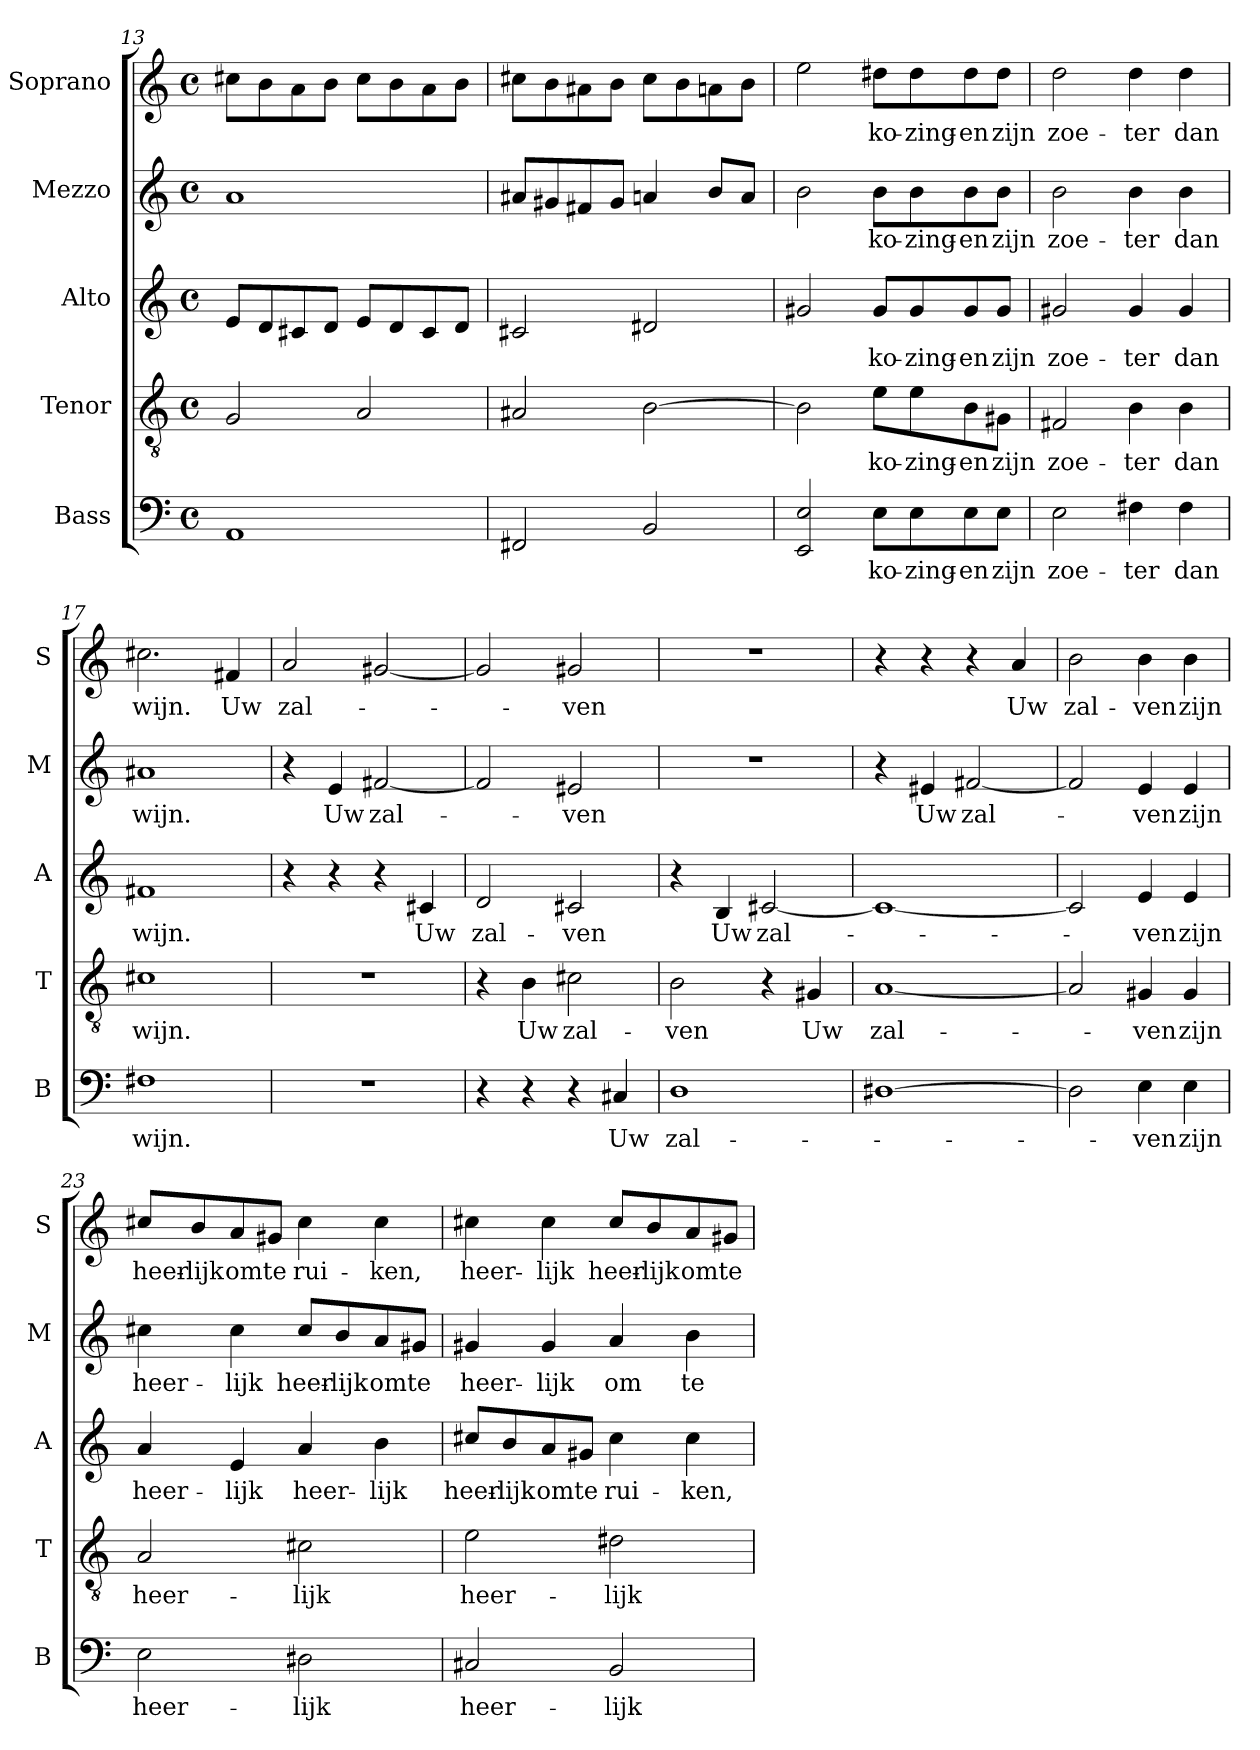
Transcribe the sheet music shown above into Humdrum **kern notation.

**kern	**text	**kern	**text	**kern	**text	**kern	**text	**kern	**text
*part5	*part5	*part4	*part4	*part3	*part3	*part2	*part2	*part1	*part1
*staff5	*staff5	*staff4	*staff4	*staff3	*staff3	*staff2	*staff2	*staff1	*staff1
*I"Bass	*	*I"Tenor	*	*I"Alto	*	*I"Mezzo	*	*I"Soprano	*
*I'B	*	*I'T	*	*I'A	*	*I'M	*	*I'S	*
*clefF4	*	*clefGv2	*	*clefG2	*	*clefG2	*	*clefG2	*
*k[]	*	*k[]	*	*k[]	*	*k[]	*	*k[]	*
*C:	*	*C:	*	*C:	*	*C:	*	*C:	*
*M4/4	*	*M4/4	*	*M4/4	*	*M4/4	*	*M4/4	*
*met(c)	*	*met(c)	*	*met(c)	*	*met(c)	*	*met(c)	*
=13	=13	=13	=13	=13	=13	=13	=13	=13	=13
1AA!	.	2G!/	.	8e!/L	.	1a!	.	8cc#X!\L	.
.	.	.	.	8d!/	.	.	.	8b!\	.
.	.	.	.	8c#X!/	.	.	.	8a!\	.
.	.	.	.	8d!/J	.	.	.	8b!\J	.
.	.	2A!/	.	8e!/L	.	.	.	8cc#!\L	.
.	.	.	.	8d!/	.	.	.	8b!\	.
.	.	.	.	8c#!/	.	.	.	8a!\	.
.	.	.	.	8d!/J	.	.	.	8b!\J	.
=14	=14	=14	=14	=14	=14	=14	=14	=14	=14
2FF#X!/	.	2A#X!/	.	2c#X!/	.	8a#X!/L	.	8cc#X!\L	.
.	.	.	.	.	.	8g#X!/	.	8b!\	.
.	.	.	.	.	.	8f#X!/	.	8a#X!\	.
.	.	.	.	.	.	8g#!/J	.	8b!\J	.
2BB!/	.	[2B!\	.	2d#X!/	.	4an!/	.	8cc#!\L	.
.	.	.	.	.	.	.	.	8b!\	.
.	.	.	.	.	.	8b!/L	.	8an!\	.
.	.	.	.	.	.	8a!/J	.	8b!\J	.
!!LO:LB:g=z
=15	=15	=15	=15	=15	=15	=15	=15	=15	=15
2EE!/ 2E!/	.	2B!\]	.	2g#X!/	.	2b!\	.	2ee!\	.
8E!\L	-ko-	8e!\L	-ko-	8g#!/L	-ko-	8b!\L	-ko-	8dd#X!\L	-ko-
8E!\	-zing-	8e!\	-zing-	8g#!/	-zing-	8b!\	-zing-	8dd#!\	-zing-
8E!\	-en	8B!\	-en	8g#!/	-en	8b!\	-en	8dd#!\	-en
8E!\J	zijn	8G#X!\J	zijn	8g#!/J	zijn	8b!\J	zijn	8dd#!\J	zijn
=16	=16	=16	=16	=16	=16	=16	=16	=16	=16
2E!\	zoe-	2F#X!/	zoe-	2g#X!/	zoe-	2b!\	zoe-	2dd!\	zoe-
4F#X!\	-ter	4B!\	-ter	4g#!/	-ter	4b!\	-ter	4dd!\	-ter
4F#!\	dan	4B!\	dan	4g#!/	dan	4b!\	dan	4dd!\	dan
=17	=17	=17	=17	=17	=17	=17	=17	=17	=17
1F#X!	wijn.	1c#X!	wijn.	1f#X!	wijn.	1a#X!	wijn.	2.cc#X!\	wijn.
.	.	.	.	.	.	.	.	4f#X!/	Uw
=18	=18	=18	=18	=18	=18	=18	=18	=18	=18
1r	.	1r	.	4r	.	4r	.	2a!/	zal-
.	.	.	.	4r	.	4e!/	Uw	.	.
.	.	.	.	4r	.	[2f#X!/	zal-	[2g#X!/	.
.	.	.	.	4c#X!/	Uw	.	.	.	.
=19	=19	=19	=19	=19	=19	=19	=19	=19	=19
4r	.	4r	.	2d!/	zal-	2f#!/]	.	2g#!/]	.
4r	.	4B!\	Uw	.	.	.	.	.	.
4r	.	2c#X!\	zal-	2c#X!/	-ven	2e#X!/	-ven	2g#X!/	-ven
4C#X!/	Uw	.	.	.	.	.	.	.	.
!!LO:LB:g=z
=20	=20	=20	=20	=20	=20	=20	=20	=20	=20
1D!	zal-	2B!\	-ven	4r	.	1r	.	1r	.
.	.	.	.	4B!/	Uw	.	.	.	.
.	.	4r	.	[2c#X!/	zal-	.	.	.	.
.	.	4G#X!/	Uw	.	.	.	.	.	.
=21	=21	=21	=21	=21	=21	=21	=21	=21	=21
[1D#X!	.	[1A!	zal-	1c#!_	.	4r	.	4r	.
.	.	.	.	.	.	4e#X!/	Uw	4r	.
.	.	.	.	.	.	[2f#X!/	zal-	4r	.
.	.	.	.	.	.	.	.	4a!/	Uw
=22	=22	=22	=22	=22	=22	=22	=22	=22	=22
2D#!\]	.	2A!/]	.	2c#!/]	.	2f#!/]	.	2b!\	zal-
4E!\	-ven	4G#X!/	-ven	4e!/	-ven	4e!/	-ven	4b!\	-ven
4E!\	zijn	4G#!/	zijn	4e!/	zijn	4e!/	zijn	4b!\	zijn
=23	=23	=23	=23	=23	=23	=23	=23	=23	=23
2E!\	heer-	2A!/	heer-	4a!/	heer-	4cc#X!\	heer-	8cc#X!/L	heer-
.	.	.	.	.	.	.	.	8b!/	-lijk
.	.	.	.	4e!/	-lijk	4cc#!\	-lijk	8a!/	om
.	.	.	.	.	.	.	.	8g#X!/J	te
2D#X!\	-lijk	2c#X!\	-lijk	4a!/	heer-	8cc#!/L	heer-	4cc#!\	rui-
.	.	.	.	.	.	8b!/	-lijk	.	.
.	.	.	.	4b!\	-lijk	8a!/	om	4cc#!\	-ken,
.	.	.	.	.	.	8g#X!/J	te	.	.
!!LO:PB:g=z
=24	=24	=24	=24	=24	=24	=24	=24	=24	=24
2C#X!/	heer-	2e!\	heer-	8cc#X!/L	heer-	4g#X!/	heer-	4cc#X!\	heer-
.	.	.	.	8b!/	-lijk	.	.	.	.
.	.	.	.	8a!/	om	4g#!/	-lijk	4cc#!\	-lijk
.	.	.	.	8g#X!/J	te	.	.	.	.
2BB!/	-lijk	2d#X!\	-lijk	4cc#!\	rui-	4a!/	om	8cc#!/L	heer-
.	.	.	.	.	.	.	.	8b!/	-lijk
.	.	.	.	4cc#!\	-ken,	4b!\	te	8a!/	om
.	.	.	.	.	.	.	.	8g#X!/J	te
=	=	=	=	=	=	=	=	=	=
*-	*-	*-	*-	*-	*-	*-	*-	*-	*-
